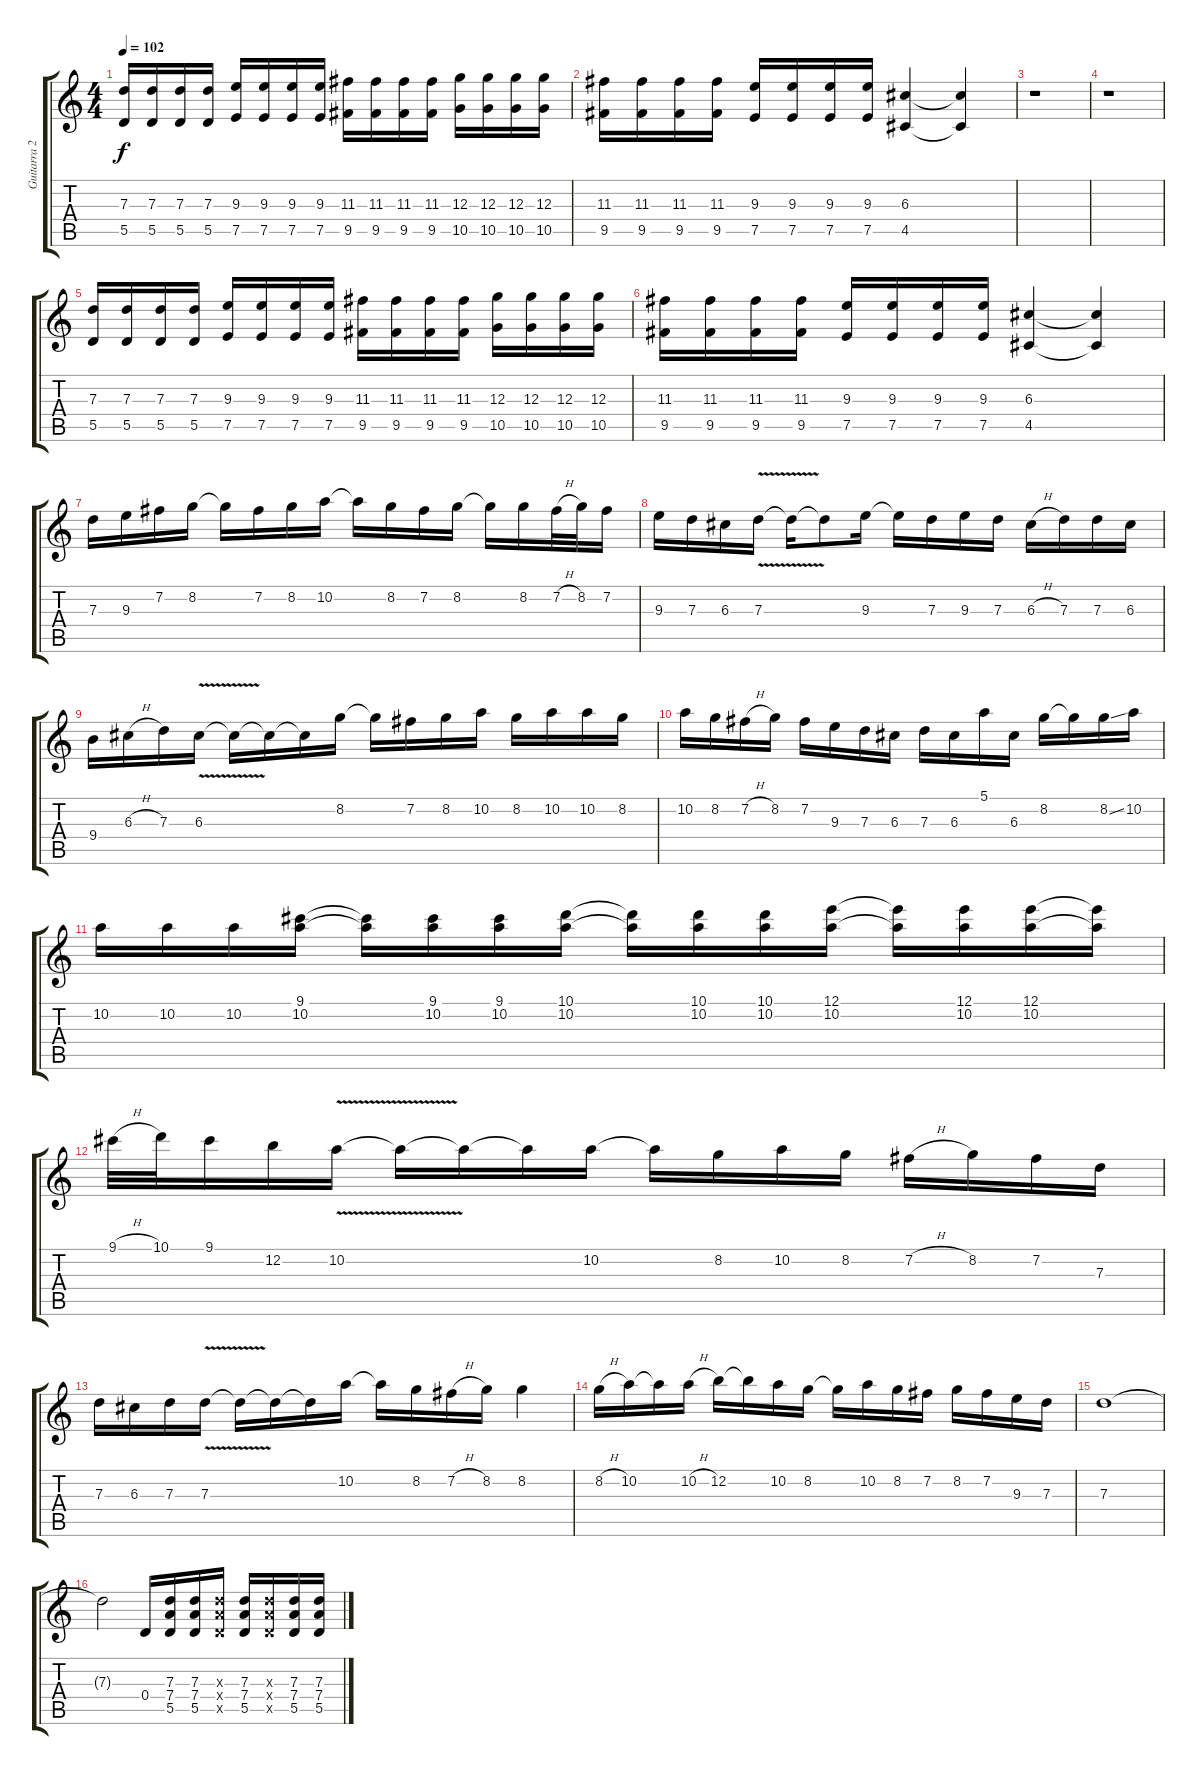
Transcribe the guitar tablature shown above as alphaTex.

\track ("Guitarra 2" "Guitarra 2") {instrument distortionguitar}
\staff {score tabs}
\tuning (E4 B3 G3 D3 A2 E2) {hide}
\ts (4 4)
\tempo 102
\clef g2
\ks c
(7.3 5.5).16{dy f} (7.3 5.5).16 (7.3 5.5).16 (7.3 5.5).16 (9.3 7.5).16 (9.3 7.5).16 (9.3 7.5).16 (9.3 7.5).16 (11.3 9.5).16 (11.3 9.5).16 (11.3 9.5).16 (11.3 9.5).16 (12.3 10.5).16 (12.3 10.5).16 (12.3 10.5).16 (12.3 10.5).16 |
(11.3 9.5).16 (11.3 9.5).16 (11.3 9.5).16 (11.3 9.5).16 (9.3 7.5).16 (9.3 7.5).16 (9.3 7.5).16 (9.3 7.5).16 (6.3 4.5).4 (6.3{t} 4.5{t}).4 |
r.1 |
r.1 |
(7.3 5.5).16 (7.3 5.5).16 (7.3 5.5).16 (7.3 5.5).16 (9.3 7.5).16 (9.3 7.5).16 (9.3 7.5).16 (9.3 7.5).16 (11.3 9.5).16 (11.3 9.5).16 (11.3 9.5).16 (11.3 9.5).16 (12.3 10.5).16 (12.3 10.5).16 (12.3 10.5).16 (12.3 10.5).16 |
(11.3 9.5).16 (11.3 9.5).16 (11.3 9.5).16 (11.3 9.5).16 (9.3 7.5).16 (9.3 7.5).16 (9.3 7.5).16 (9.3 7.5).16 (6.3 4.5).4 (6.3{t} 4.5{t}).4 |
7.3.16{volume 16} 9.3.16 7.2.16 8.2.16 8.2{t}.16 7.2.16 8.2.16 10.2.16 10.2{t}.16 8.2.16 7.2.16 8.2.16 8.2{t}.16 8.2.16 7.2{h}.32 8.2.32 7.2.16 |
9.3.16 7.3.16 6.3.16 7.3{v}.16 7.3{t}.16 7.3{t}.8 9.3.16 9.3{t}.16 7.3.16 9.3.16 7.3.16 6.3{h}.16 7.3.16 7.3.16 6.3.16 |
9.4.16 6.3{h}.16 7.3.16 6.3{v}.16 6.3{t}.16 6.3{t}.16 6.3{t}.16 8.2.16 8.2{t}.16 7.2.16 8.2.16 10.2.16 8.2.16 10.2.16 10.2.16 8.2.16 |
10.2.16 8.2.16 7.2{h}.16 8.2.16 7.2.16 9.3.16 7.3.16 6.3.16 7.3.16 6.3.16 5.1.16 6.3.16 8.2.16 8.2{t}.16 8.2{ss}.16 10.2.16 |
10.2.16 10.2.16 10.2.16 (9.1 10.2).16 (9.1{t} 10.2{t}).16 (9.1 10.2).16 (9.1 10.2).16 (10.1 10.2).16 (10.1{t} 10.2{t}).16 (10.1 10.2).16 (10.1 10.2).16 (12.1 10.2).16 (12.1{t} 10.2{t}).16 (12.1 10.2).16 (12.1 10.2).16 (12.1{t} 10.2{t}).16 |
9.1{h}.32 10.1.32 9.1.16 12.2.16 10.2{v}.16 10.2{t}.16 10.2{t}.16 10.2{t}.16 10.2.16 10.2{t}.16 8.2.16 10.2.16 8.2.16 7.2{h}.16 8.2.16 7.2.16 7.3.16 |
7.3.16 6.3.16 7.3.16 7.3{v}.16 7.3{t}.16 7.3{t}.16 7.3{t}.16 10.2.16 10.2{t}.16 8.2.16 7.2{h}.16 8.2.16 8.2.4 |
8.2{h}.16 10.2.16 10.2{t}.16 10.2{h}.16 12.2.16 12.2{t}.16 10.2.16 8.2.16 8.2{t}.16 10.2.16 8.2.16 7.2.16 8.2.16 7.2.16 9.3.16 7.3.16 |
7.3.1 |
7.3{t}.2 0.4.16 (7.3 7.4 5.5).16 (7.3 7.4 5.5).16 (7.3{x} 7.4{x} 5.5{x}).16 (7.3 7.4 5.5).16 (7.3{x} 7.4{x} 5.5{x}).16 (7.3 7.4 5.5).16 (7.3 7.4 5.5).16
